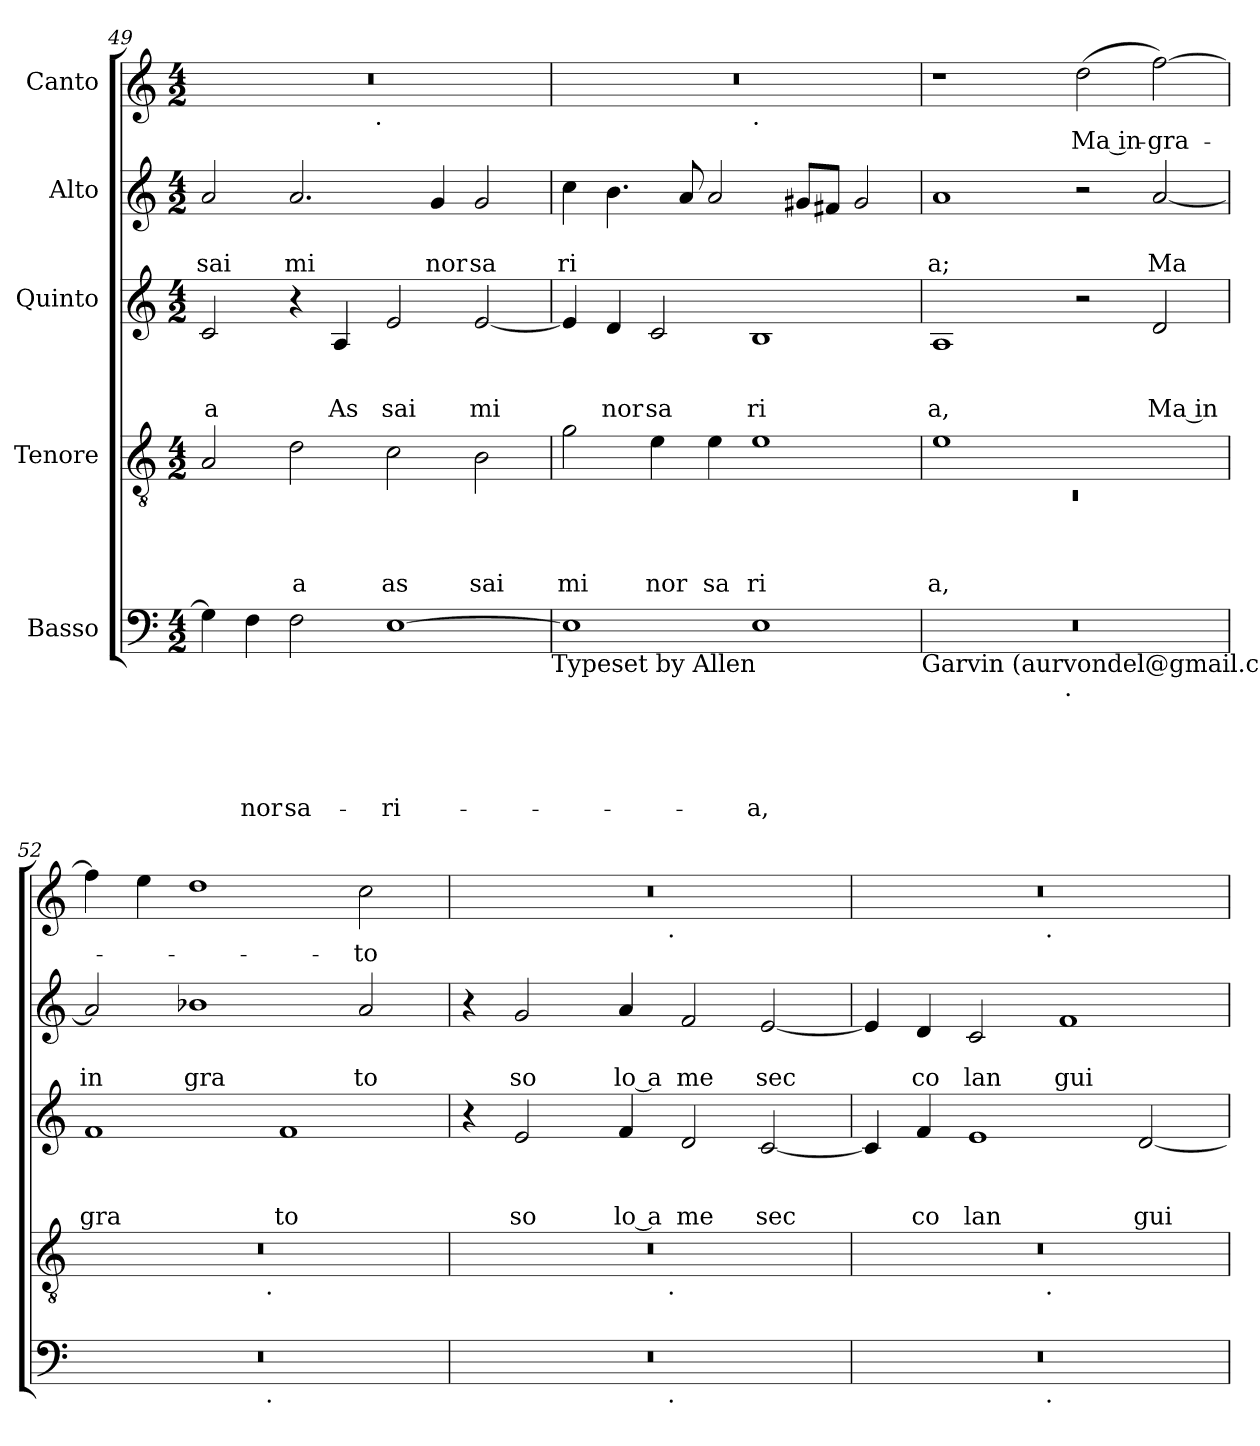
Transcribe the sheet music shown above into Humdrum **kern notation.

**kern	**text	**text	**text	**text	**text	**kern	**text	**text	**text	**text	**kern	**text	**text	**text	**kern	**text	**text	**kern	**text
*part5	*part5	*part5	*part5	*part5	*part5	*part4	*part4	*part4	*part4	*part4	*part3	*part3	*part3	*part3	*part2	*part2	*part2	*part1	*part1
*staff5	*staff5	*staff5	*staff5	*staff5	*staff5	*staff4	*staff4	*staff4	*staff4	*staff4	*staff3	*staff3	*staff3	*staff3	*staff2	*staff2	*staff2	*staff1	*staff1
*I"Basso	*	*	*	*	*	*I"Tenore	*	*	*	*	*I"Quinto	*	*	*	*I"Alto	*	*	*I"Canto	*
*clefF4	*	*	*	*	*	*clefGv2	*	*	*	*	*clefG2	*	*	*	*clefG2	*	*	*clefG2	*
*k[]	*	*	*	*	*	*k[]	*	*	*	*	*k[]	*	*	*	*k[]	*	*	*k[]	*
*C:	*	*	*	*	*	*C:	*	*	*	*	*C:	*	*	*	*C:	*	*	*C:	*
*M4/2	*	*	*	*	*	*M4/2	*	*	*	*	*M4/2	*	*	*	*M4/2	*	*	*M4/2	*
=49	=49	=49	=49	=49	=49	=49	=49	=49	=49	=49	=49	=49	=49	=49	=49	=49	=49	=49	=49
!	!	!	!	!	!	!	!	!	!	!	!	!	!	!LO:LY:b	!	!	!LO:LY:b	!	!
*	*	*	*	*	*	*	*	*	*	*	*	*	*	*	*	*	*	*^	*
4G\]	.	.	.	.	.	2A/	.	.	.	.	2c/	.	.	a	2a/	.	sai	0r	2ryy	.
!	!	!	!	!	!LO:LY:b	!	!	!	!	!	!	!	!	!	!	!	!	!	!	!
4F\	.	.	.	.	-nor	.	.	.	.	.	.	.	.	.	.	.	.	.	.	.
!	!	!	!	!	!LO:LY:b	!	!	!	!	!LO:LY:b	!	!	!	!	!	!	!LO:LY:b	!	!	!
2F\	.	.	.	.	sa-	2d\	.	.	.	a	4r	.	.	.	2.a/	.	mi	.	4...ryy	.
!	!	!	!	!	!	!	!	!	!	!	!	!	!	!LO:LY:b	!	!	!	!	!	!
.	.	.	.	.	.	.	.	.	.	.	4A/	.	.	As	.	.	.	.	.	.
!	!	!	!	!	!	!	!	!	!	!	!	!	!	!	!	!	!	!	!LO:TX:b:t=.	!
.	.	.	.	.	.	.	.	.	.	.	.	.	.	.	.	.	.	.	1ryy	.
!	!	!	!	!	!LO:LY:b	!	!	!	!	!LO:LY:b	!	!	!	!LO:LY:b	!	!	!	!	!	!
[>1E	.	.	.	.	-ri-	2c\	.	.	.	as	2e/	.	.	sai	.	.	.	.	.	.
!	!	!	!	!	!	!	!	!	!	!	!	!	!	!	!	!	!LO:LY:b	!	!	!
.	.	.	.	.	.	.	.	.	.	.	.	.	.	.	4g/	.	nor	.	.	.
!	!	!	!	!	!	!	!	!	!	!LO:LY:b	!	!	!	!LO:LY:b	!	!	!LO:LY:b	!	!	!
.	.	.	.	.	.	2B\	.	.	.	sai	[<2e/	.	.	mi	2g/	.	sa	.	.	.
.	.	.	.	.	.	.	.	.	.	.	.	.	.	.	.	.	.	.	32ryy	.
!LO:TX:b:t=Typeset by Allen	!	!	!	!	!	!	!	!	!	!	!	!	!	!	!	!	!	!	!	!
=50	=50	=50	=50	=50	=50	=50	=50	=50	=50	=50	=50	=50	=50	=50	=50	=50	=50	=50	=50	=50
!	!	!	!	!	!	!	!	!	!	!LO:LY:b	!	!	!	!	!	!	!LO:LY:b	!	!	!
1E]	.	.	.	.	.	2g\	.	.	.	mi	4e/]	.	.	.	4cc\	.	ri	0r	1ryy	.
!	!	!	!	!	!	!	!	!	!	!	!	!	!	!LO:LY:b	!	!	!	!	!	!
.	.	.	.	.	.	.	.	.	.	.	4d/	.	.	nor	4.b\	.	.	.	.	.
!	!	!	!	!	!	!	!	!	!	!LO:LY:b	!	!	!	!LO:LY:b	!	!	!	!	!	!
.	.	.	.	.	.	4e\	.	.	.	nor	2c/	.	.	sa	.	.	.	.	.	.
.	.	.	.	.	.	.	.	.	.	.	.	.	.	.	8a/	.	.	.	.	.
!	!	!	!	!	!	!	!	!	!	!LO:LY:b	!	!	!	!	!	!	!	!	!	!
.	.	.	.	.	.	4e\	.	.	.	sa	.	.	.	.	2a/	.	.	.	.	.
!	!	!	!	!	!	!	!	!	!	!	!	!	!	!	!	!	!	!	!LO:TX:b:t=.	!
!	!	!	!	!	!LO:LY:b	!	!	!	!	!LO:LY:b	!	!	!	!LO:LY:b	!	!	!	!	!	!
1E	.	.	.	.	-a,	1e	.	.	.	ri	1B	.	.	ri	.	.	.	.	1ryy	.
.	.	.	.	.	.	.	.	.	.	.	.	.	.	.	8g#X/L	.	.	.	.	.
.	.	.	.	.	.	.	.	.	.	.	.	.	.	.	8f#X/J	.	.	.	.	.
.	.	.	.	.	.	.	.	.	.	.	.	.	.	.	2g#/	.	.	.	.	.
!LO:TX:b:t=Garvin (aurvondel@gmail.com)	!	!	!	!	!	!	!	!	!	!	!	!	!	!	!	!	!	!	!	!
=51	=51	=51	=51	=51	=51	=51	=51	=51	=51	=51	=51	=51	=51	=51	=51	=51	=51	=51	=51	=51
*	*	*	*	*	*	*^	*	*	*	*	*	*	*	*	*	*	*	*	*	*
!	!	!	!	!	!	!	!LO:N:vis=1	!	!	!	!LO:LY:b	!	!	!	!LO:LY:b	!	!	!LO:LY:b	!	!	!
*^	*	*	*	*	*	*	*	*	*	*	*	*	*	*	*	*	*	*	*v	*v	*
0r	2ryy	.	.	.	.	.	1e	0rC	.	.	.	a,	1A	.	.	a,	1a	.	a;	1r	.
.	4...ryy	.	.	.	.	.	.	.	.	.	.	.	.	.	.	.	.	.	.	.	.
!	!LO:TX:b:t=.	!	!	!	!	!	!	!	!	!	!	!	!	!	!	!	!	!	!	!	!
.	1ryy	.	.	.	.	.	.	.	.	.	.	.	.	.	.	.	.	.	.	.	.
!	!	!	!	!	!	!	!	!	!	!	!	!	!	!	!	!	!	!	!	!	!LO:LY:b:rj
.	.	.	.	.	.	.	1ryy	.	.	.	.	.	2r	.	.	.	2r	.	.	(<2dd\	Ma in-
!	!	!	!	!	!	!	!	!	!	!	!	!	!	!	!	!LO:LY:b:rj	!	!	!LO:LY:b	!	!LO:LY:b
.	.	.	.	.	.	.	.	.	.	.	.	.	2d/	.	.	Ma in	[<2a/	.	Ma	[>2ff\)	-gra-
.	32ryy	.	.	.	.	.	.	.	.	.	.	.	.	.	.	.	.	.	.	.	.
=52	=52	=52	=52	=52	=52	=52	=52	=52	=52	=52	=52	=52	=52	=52	=52	=52	=52	=52	=52	=52	=52
!	!	!	!	!	!	!	!	!	!	!	!	!	!	!	!	!LO:LY:b	!	!	!LO:LY:b:rj	!	!
0r	2ryy	.	.	.	.	.	0r	2ryy	.	.	.	.	1f	.	.	gra	2a/]	.	in	4ff\]	.
.	.	.	.	.	.	.	.	.	.	.	.	.	.	.	.	.	.	.	.	4ee\	.
!	!	!	!	!	!	!	!	!	!	!	!	!	!	!	!	!	!	!	!LO:LY:b	!	!
.	4...ryy	.	.	.	.	.	.	4...ryy	.	.	.	.	.	.	.	.	1b-X	.	gra	1dd	.
!	!	!	!	!	!	!	!	!LO:TX:b:t=.	!	!	!	!	!	!	!	!	!	!	!	!	!
!	!LO:TX:b:t=.	!	!	!	!	!	!	!	!	!	!	!	!	!	!	!	!	!	!	!	!
.	1ryy	.	.	.	.	.	.	1ryy	.	.	.	.	.	.	.	.	.	.	.	.	.
!	!	!	!	!	!	!	!	!	!	!	!	!	!	!	!	!LO:LY:b	!	!	!	!	!
.	.	.	.	.	.	.	.	.	.	.	.	.	1f	.	.	to	.	.	.	.	.
!	!	!	!	!	!	!	!	!	!	!	!	!	!	!	!	!	!	!	!LO:LY:b	!	!LO:LY:b
.	.	.	.	.	.	.	.	.	.	.	.	.	.	.	.	.	2a/	.	to	2cc\	-to
.	32ryy	.	.	.	.	.	.	32ryy	.	.	.	.	.	.	.	.	.	.	.	.	.
=53	=53	=53	=53	=53	=53	=53	=53	=53	=53	=53	=53	=53	=53	=53	=53	=53	=53	=53	=53	=53	=53
*	*	*	*	*	*	*	*	*	*	*	*	*	*	*	*	*	*	*	*	*^	*
0r	2ryy	.	.	.	.	.	0r	2ryy	.	.	.	.	4r	.	.	.	4r	.	.	0r	2ryy	.
!	!	!	!	!	!	!	!	!	!	!	!	!	!	!	!	!LO:LY:b	!	!	!LO:LY:b	!	!	!
.	.	.	.	.	.	.	.	.	.	.	.	.	2e/	.	.	so	2g/	.	so	.	.	.
.	4...ryy	.	.	.	.	.	.	4...ryy	.	.	.	.	.	.	.	.	.	.	.	.	4...ryy	.
!	!	!	!	!	!	!	!	!	!	!	!	!	!	!	!	!LO:LY:b:rj	!	!	!LO:LY:b:rj	!	!	!
.	.	.	.	.	.	.	.	.	.	.	.	.	4f/	.	.	lo a	4a/	.	lo a	.	.	.
!	!	!	!	!	!	!	!	!	!	!	!	!	!	!	!	!	!	!	!	!	!LO:TX:b:t=.	!
!	!	!	!	!	!	!	!	!LO:TX:b:t=.	!	!	!	!	!	!	!	!	!	!	!	!	!	!
!	!LO:TX:b:t=.	!	!	!	!	!	!	!	!	!	!	!	!	!	!	!	!	!	!	!	!	!
.	1ryy	.	.	.	.	.	.	1ryy	.	.	.	.	.	.	.	.	.	.	.	.	1ryy	.
!	!	!	!	!	!	!	!	!	!	!	!	!	!	!	!	!LO:LY:b	!	!	!LO:LY:b	!	!	!
.	.	.	.	.	.	.	.	.	.	.	.	.	2d/	.	.	me	2f/	.	me	.	.	.
!	!	!	!	!	!	!	!	!	!	!	!	!	!	!	!	!LO:LY:b	!	!	!LO:LY:b	!	!	!
.	.	.	.	.	.	.	.	.	.	.	.	.	[<2c/	.	.	sec	[<2e/	.	sec	.	.	.
.	32ryy	.	.	.	.	.	.	32ryy	.	.	.	.	.	.	.	.	.	.	.	.	32ryy	.
=54	=54	=54	=54	=54	=54	=54	=54	=54	=54	=54	=54	=54	=54	=54	=54	=54	=54	=54	=54	=54	=54	=54
0r	2ryy	.	.	.	.	.	0r	2ryy	.	.	.	.	4c/]	.	.	.	4e/]	.	.	0r	2ryy	.
!	!	!	!	!	!	!	!	!	!	!	!	!	!	!	!	!LO:LY:b	!	!	!LO:LY:b	!	!	!
.	.	.	.	.	.	.	.	.	.	.	.	.	4f/	.	.	co	4d/	.	co	.	.	.
!	!	!	!	!	!	!	!	!	!	!	!	!	!	!	!	!LO:LY:b	!	!	!LO:LY:b	!	!	!
.	4...ryy	.	.	.	.	.	.	4...ryy	.	.	.	.	1e	.	.	lan	2c/	.	lan	.	4...ryy	.
!	!	!	!	!	!	!	!	!	!	!	!	!	!	!	!	!	!	!	!	!	!LO:TX:b:t=.	!
!	!	!	!	!	!	!	!	!LO:TX:b:t=.	!	!	!	!	!	!	!	!	!	!	!	!	!	!
!	!LO:TX:b:t=.	!	!	!	!	!	!	!	!	!	!	!	!	!	!	!	!	!	!	!	!	!
.	1ryy	.	.	.	.	.	.	1ryy	.	.	.	.	.	.	.	.	.	.	.	.	1ryy	.
!	!	!	!	!	!	!	!	!	!	!	!	!	!	!	!	!	!	!	!LO:LY:b	!	!	!
.	.	.	.	.	.	.	.	.	.	.	.	.	.	.	.	.	1f	.	gui	.	.	.
!	!	!	!	!	!	!	!	!	!	!	!	!	!	!	!	!LO:LY:b	!	!	!	!	!	!
.	.	.	.	.	.	.	.	.	.	.	.	.	[<2d/	.	.	gui	.	.	.	.	.	.
.	32ryy	.	.	.	.	.	.	32ryy	.	.	.	.	.	.	.	.	.	.	.	.	32ryy	.
*v	*v	*	*	*	*	*	*	*	*	*	*	*	*	*	*	*	*	*	*	*v	*v	*
*	*	*	*	*	*	*v	*v	*	*	*	*	*	*	*	*	*	*	*	*	*
=	=	=	=	=	=	=	=	=	=	=	=	=	=	=	=	=	=	=	=
*-	*-	*-	*-	*-	*-	*-	*-	*-	*-	*-	*-	*-	*-	*-	*-	*-	*-	*-	*-
